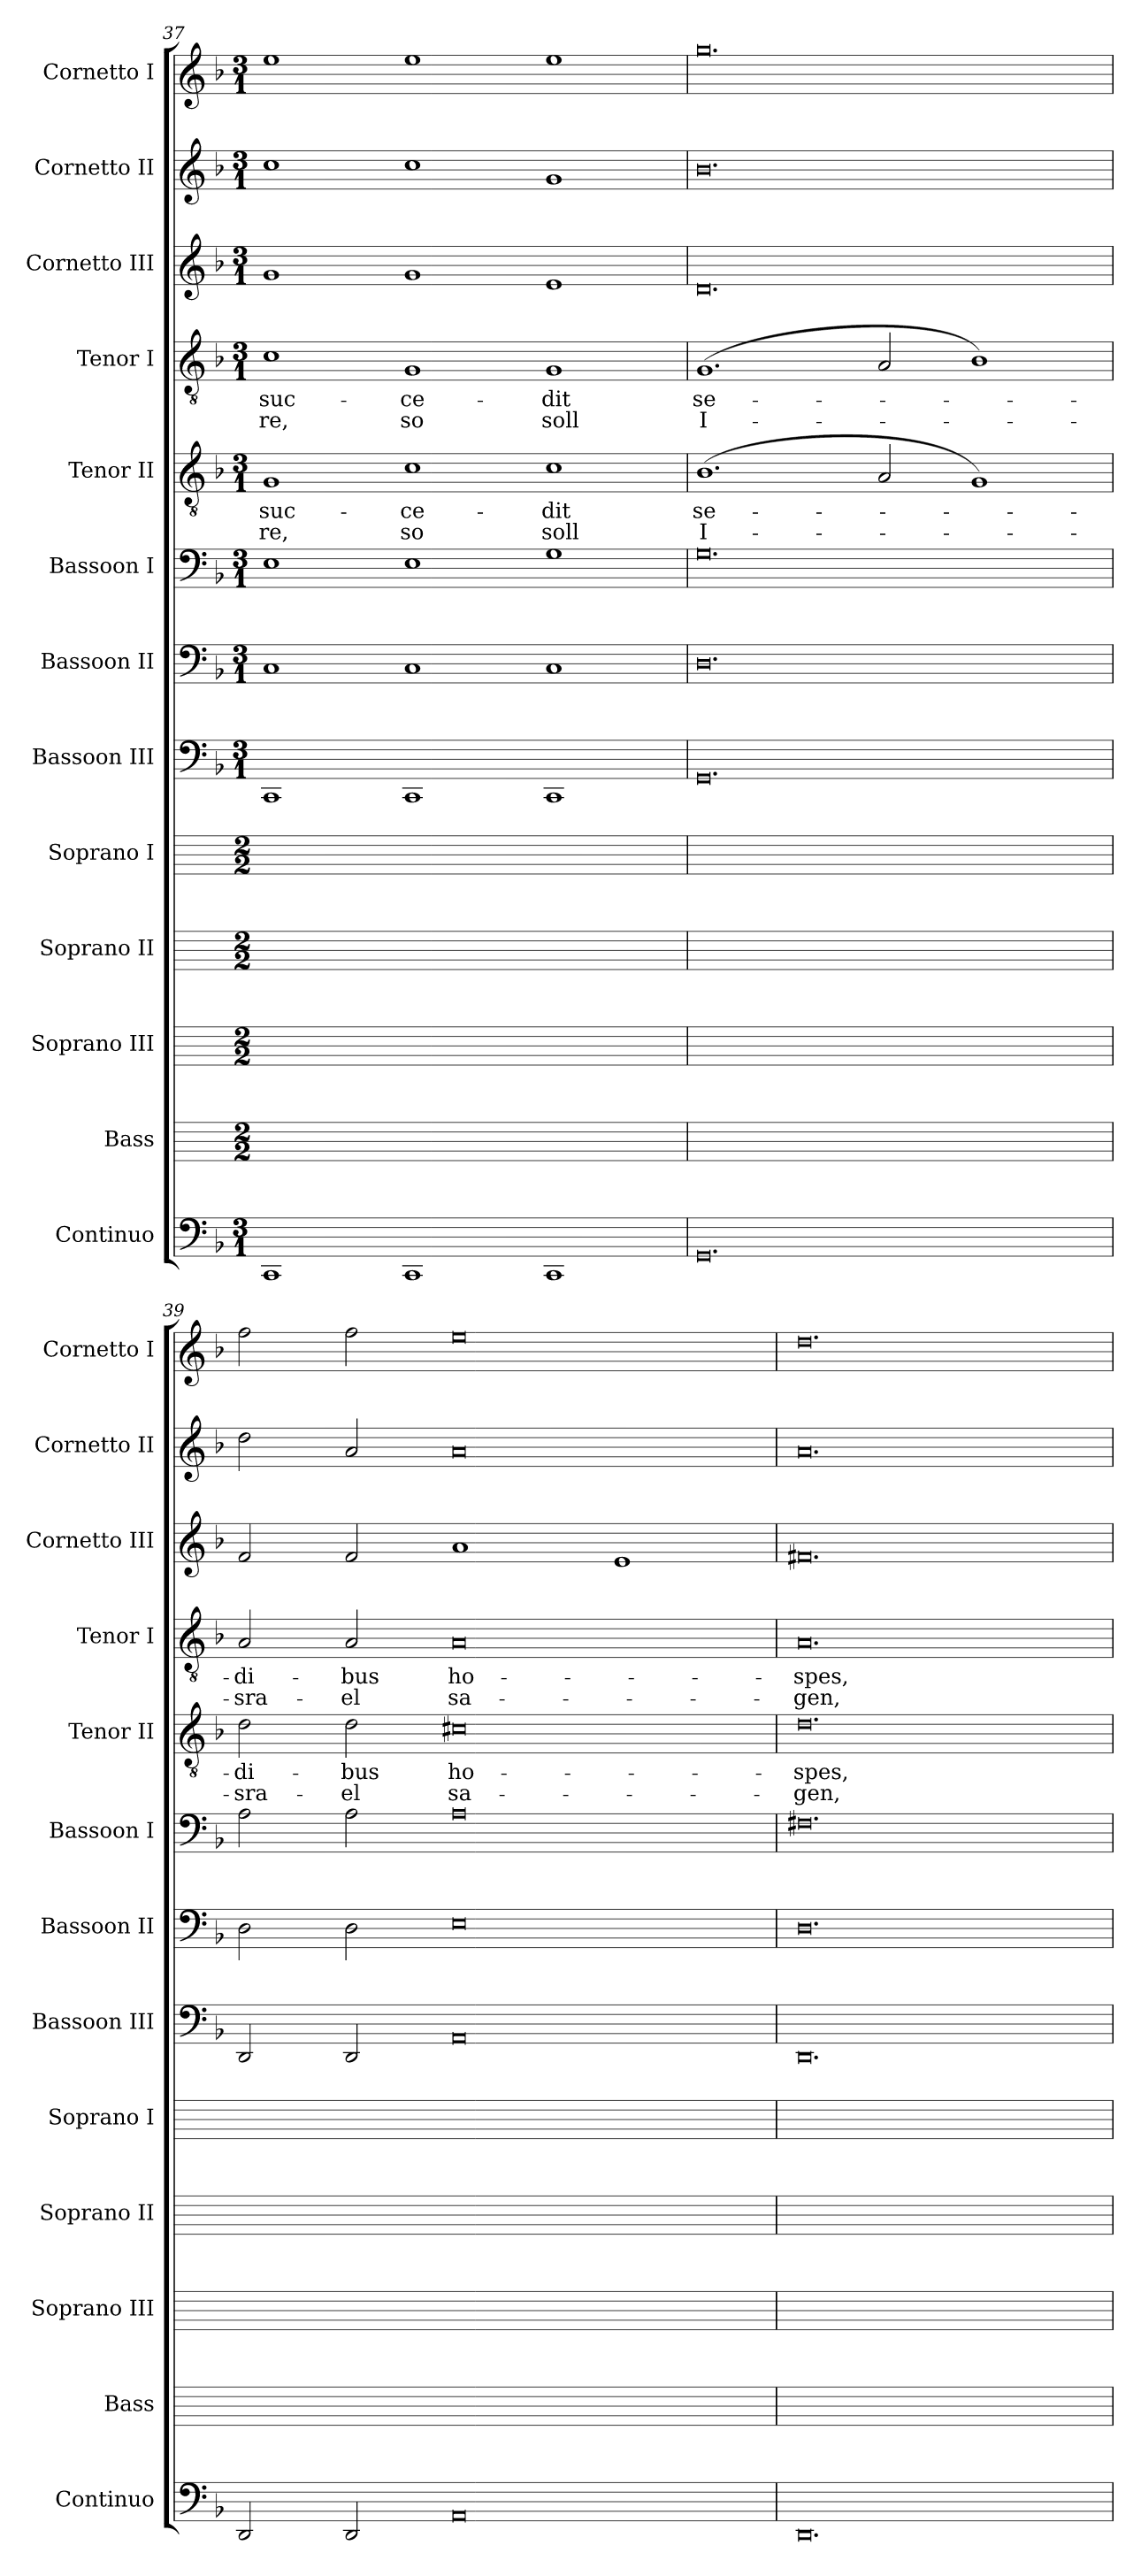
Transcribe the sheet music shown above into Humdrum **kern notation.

**kern	**kern	**kern	**kern	**kern	**kern	**kern	**kern	**kern	**text	**text	**kern	**text	**text	**kern	**kern	**kern
*part13	*part12	*part11	*part10	*part9	*part8	*part7	*part6	*part5	*part5	*part5	*part4	*part4	*part4	*part3	*part2	*part1
*staff13	*staff12	*staff11	*staff10	*staff9	*staff8	*staff7	*staff6	*staff5	*staff5	*staff5	*staff4	*staff4	*staff4	*staff3	*staff2	*staff1
*I"Continuo	*I"Bass	*I"Soprano III	*I"Soprano II	*I"Soprano I	*I"Bassoon III	*I"Bassoon II	*I"Bassoon I	*I"Tenor II	*	*	*I"Tenor I	*	*	*I"Cornetto III	*I"Cornetto II	*I"Cornetto I
*I'Continuo	*I'Bass	*I'Soprano III	*I'Soprano II	*I'Soprano I	*I'Bassoon III	*I'Bassoon II	*I'Bassoon I	*I'Tenor II	*	*	*I'Tenor I	*	*	*I'Cornetto III	*I'Cornetto II	*I'Cornetto I
*clefF4	*	*	*	*	*clefF4	*clefF4	*clefF4	*clefGv2	*	*	*clefGv2	*	*	*clefG2	*clefG2	*clefG2
*k[b-]	*	*	*	*	*k[b-]	*k[b-]	*k[b-]	*k[b-]	*	*	*k[b-]	*	*	*k[b-]	*k[b-]	*k[b-]
*F:	*	*	*	*	*F:	*F:	*F:	*F:	*	*	*F:	*	*	*F:	*F:	*F:
*M3/1	*M2/2	*M2/2	*M2/2	*M2/2	*M3/1	*M3/1	*M3/1	*M3/1	*	*	*M3/1	*	*	*M3/1	*M3/1	*M3/1
=37	=37	=37	=37	=37	=37	=37	=37	=37	=37	=37	=37	=37	=37	=37	=37	=37
!	!	!	!	!	!	!	!	!	!LO:LY:b	!LO:LY:b	!	!LO:LY:b	!LO:LY:b	!	!	!
1CC	0.r	0.r	0.r	0.r	1CC	1C	1E	1G	-suc-	-re,	1c	-suc-	-re,	1g	1cc	1ee
!	!	!	!	!	!	!	!	!	!LO:LY:b	!LO:LY:b	!	!LO:LY:b	!LO:LY:b	!	!	!
1CC	.	.	.	.	1CC	1C	1E	1c	ce-	-so	1G	ce-	-so	1g	1cc	1ee
!	!	!	!	!	!	!	!	!	!LO:LY:b	!LO:LY:b	!	!LO:LY:b	!LO:LY:b	!	!	!
1CC	.	.	.	.	1CC	1C	1G	1c	dit	soll	1G	dit	soll	1e	1g	1ee
=38	=38	=38	=38	=38	=38	=38	=38	=38	=38	=38	=38	=38	=38	=38	=38	=38
!	!	!	!	!	!	!	!	!	!LO:LY:b	!LO:LY:b	!	!LO:LY:b	!LO:LY:b	!	!	!
0.GG	0.r	0.r	0.r	0.r	0.GG	0.D	0.G	(<1.B-	se-	I-	(<1.G	se-	I-	0.d	0.b-	0.gg
.	.	.	.	.	.	.	.	2A	.	.	2A	.	.	.	.	.
.	.	.	.	.	.	.	.	1G)	.	.	1B-)	.	.	.	.	.
=39	=39	=39	=39	=39	=39	=39	=39	=39	=39	=39	=39	=39	=39	=39	=39	=39
!	!	!	!	!	!	!	!	!	!LO:LY:b	!LO:LY:b	!	!LO:LY:b	!LO:LY:b	!	!	!
2DD	0.r	0.r	0.r	0.r	2DD	2D	2A	2d	di-	-sra-	2A	di-	-sra-	2f	2dd	2ff
!	!	!	!	!	!	!	!	!	!LO:LY:b	!LO:LY:b	!	!LO:LY:b	!LO:LY:b	!	!	!
2DD	.	.	.	.	2DD	2D	2A	2d	-bus	el	2A	-bus	el	2f	2a	2ff
!	!	!	!	!	!	!	!	!	!LO:LY:b	!LO:LY:b	!	!LO:LY:b	!LO:LY:b	!	!	!
0AA	.	.	.	.	0AA	0E	0A	0c#X	ho-	-sa-	0A	ho-	-sa-	1a	0a	0ee
.	.	.	.	.	.	.	.	.	.	.	.	.	.	1e	.	.
=40	=40	=40	=40	=40	=40	=40	=40	=40	=40	=40	=40	=40	=40	=40	=40	=40
!	!	!	!	!	!	!	!	!	!LO:LY:b	!LO:LY:b	!	!LO:LY:b	!LO:LY:b	!	!	!
0.DD	0.r	0.r	0.r	0.r	0.DD	0.D	0.F#X	0.d	-spes,	gen,	0.A	-spes,	gen,	0.f#X	0.a	0.dd
=	=	=	=	=	=	=	=	=	=	=	=	=	=	=	=	=
*-	*-	*-	*-	*-	*-	*-	*-	*-	*-	*-	*-	*-	*-	*-	*-	*-
